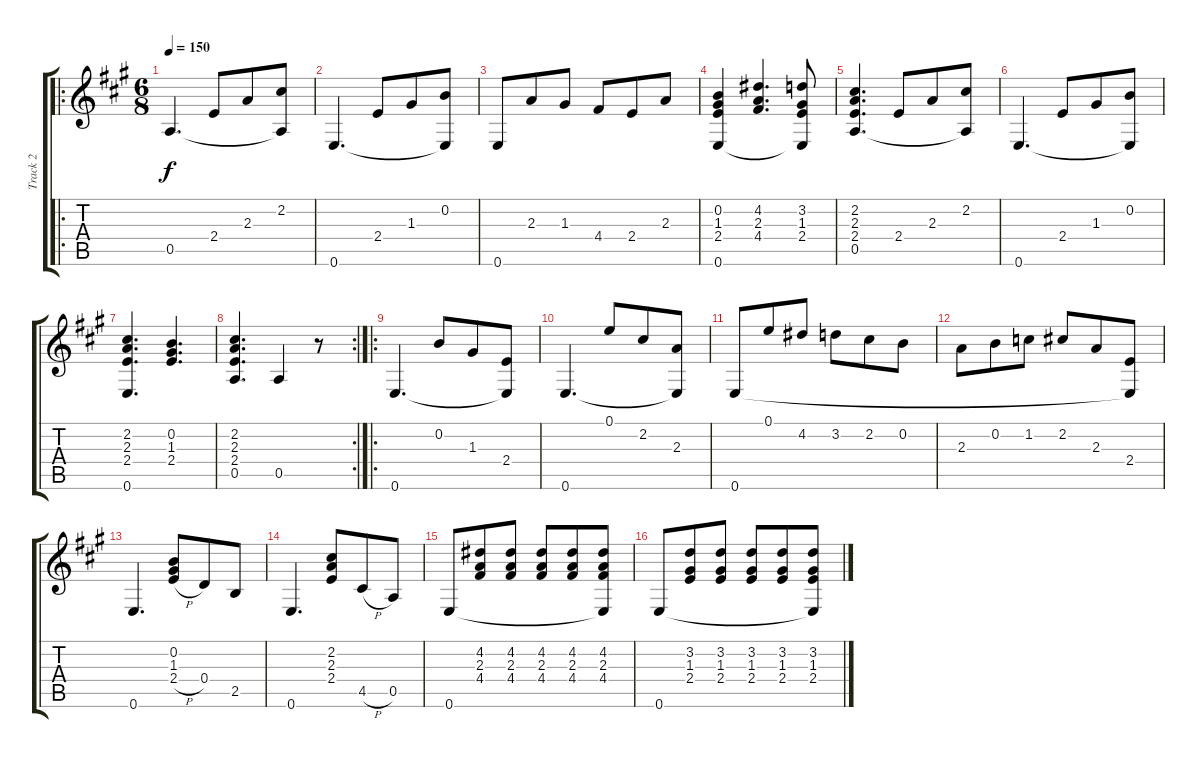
\track ("Track 2" "Track 2") {instrument acousticguitarnylon}
\staff {score tabs}
\tuning (E4 B3 G3 D3 A2 E2) {hide}
\ro
\ts (6 8)
\tempo 150
\clef g2
\ks a
0.5.4{d dy f} 2.4.8 2.3.8 (2.2 0.5{t}).8 |
0.6.4{d} 2.4.8 1.3.8 (0.2 0.6{t}).8 |
0.6.8 2.3.8 1.3.8 4.4.8 2.4.8 2.3.8 |
(0.2 1.3 2.4 0.6).4 (4.2 2.3 4.4).4{d} (3.2 1.3 2.4 0.6{t}).8 |
(2.2 2.3 2.4 0.5).4{d} 2.4.8 2.3.8 (2.2 0.5{t}).8 |
0.6.4{d} 2.4.8 1.3.8 (0.2 0.6{t}).8 |
(2.2 2.3 2.4 0.6).4{d} (0.2 1.3 2.4).4{d} |
\rc 2
(2.2 2.3 2.4 0.5).4{d} 0.5.4 r.8 |
\ro
0.6.4{d} 0.2.8 1.3.8 (2.4 0.6{t}).8 |
0.6.4{d} 0.1.8 2.2.8 (2.3 0.6{t}).8 |
0.6.8 0.1.8 4.2.8 3.2.8 2.2.8 0.2.8 |
2.3.8 0.2.8 1.2.8 2.2.8 2.3.8 (2.4 0.6{t}).8 |
0.6.4{d} (0.2 1.3 2.4{h}).8 0.4.8 2.5.8 |
0.6.4{d} (2.2 2.3 2.4).8 4.5{h}.8 0.5.8 |
0.6.8 (4.2 2.3 4.4).8 (4.2 2.3 4.4).8 (4.2 2.3 4.4).8 (4.2 2.3 4.4).8 (4.2 2.3 4.4 0.6{t}).8 |
0.6.8 (3.2 1.3 2.4).8 (3.2 1.3 2.4).8 (3.2 1.3 2.4).8 (3.2 1.3 2.4).8 (3.2 1.3 2.4 0.6{t}).8
